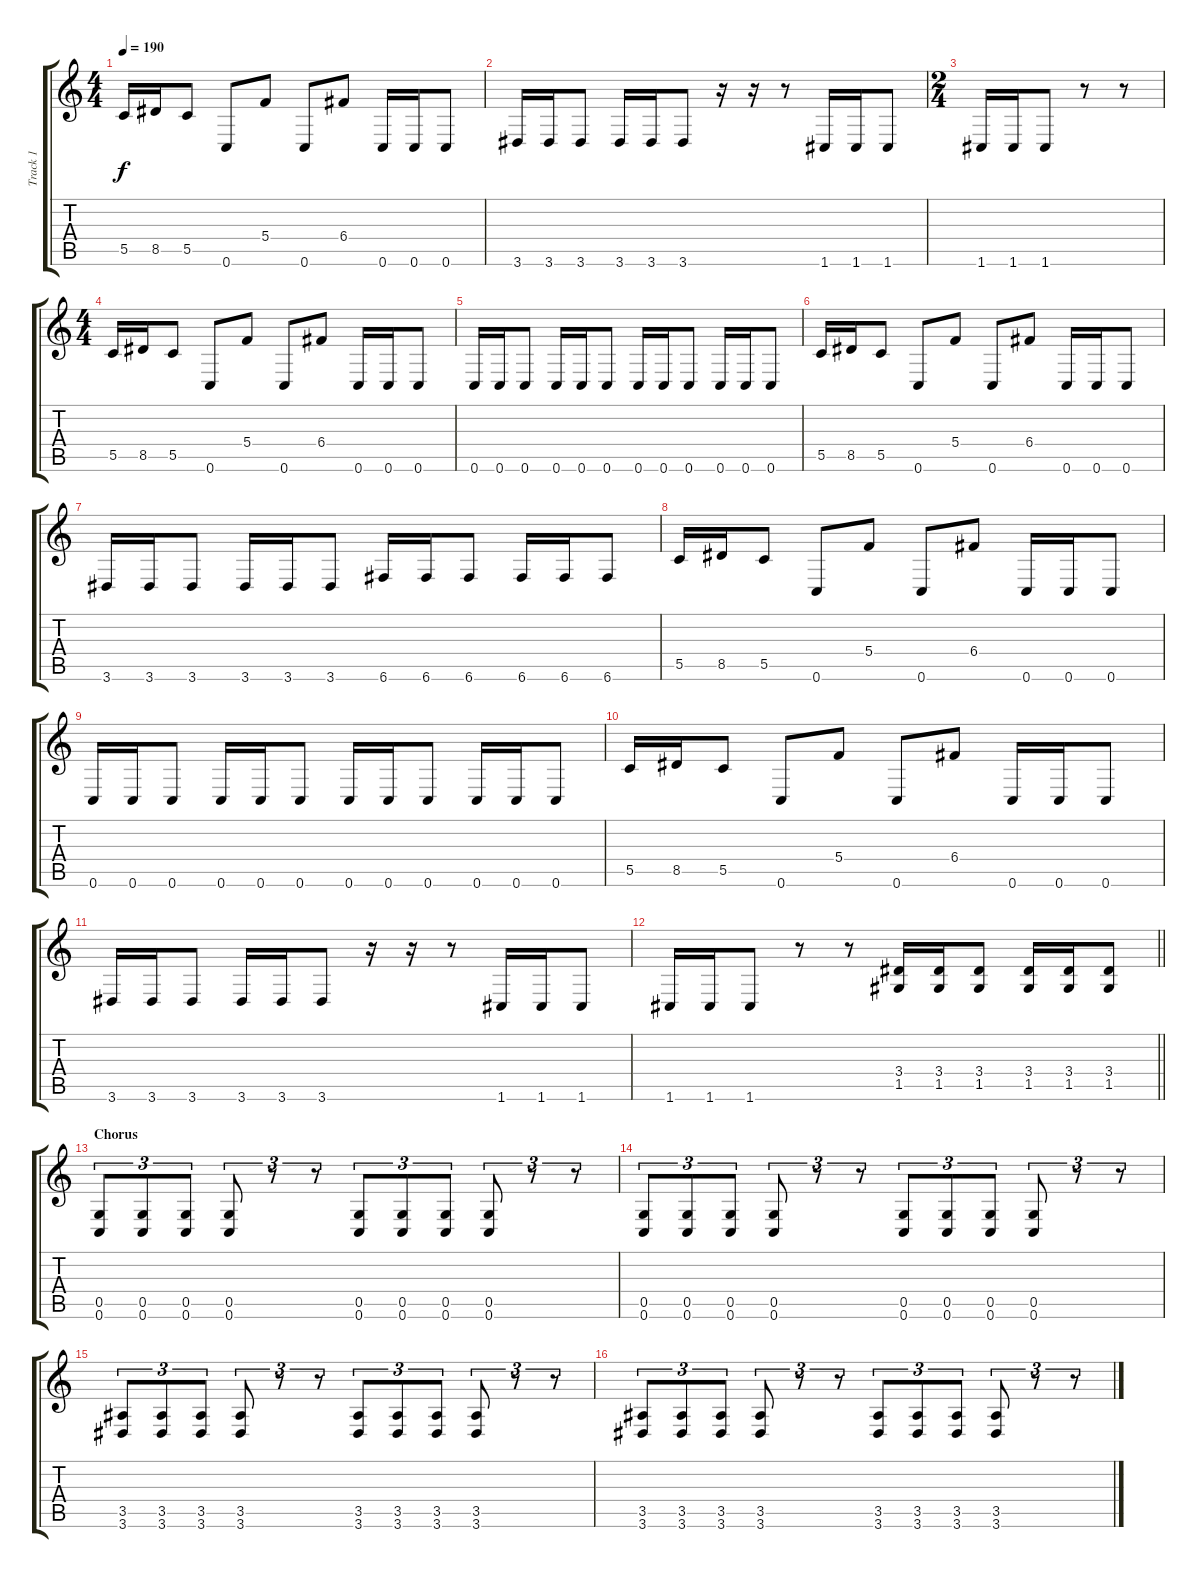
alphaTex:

\track ("Track 1" "Track 1") {instrument distortionguitar}
\staff {score tabs}
\tuning (D4 A3 F3 C3 G2 C2) {hide}
\ts (4 4)
\tempo 190
\clef g2
\ks c
5.5.16{dy f} 8.5.16 5.5.8 0.6.8 5.4.8 0.6.8 6.4.8 0.6.16 0.6.16 0.6.8 |
3.6.16 3.6.16 3.6.8 3.6.16 3.6.16 3.6.8 r.16 r.16 r.8 1.6.16 1.6.16 1.6.8 |
\ts (2 4)
1.6.16 1.6.16 1.6.8 r.8 r.8 |
\ts (4 4)
5.5.16 8.5.16 5.5.8 0.6.8 5.4.8 0.6.8 6.4.8 0.6.16 0.6.16 0.6.8 |
0.6.16 0.6.16 0.6.8 0.6.16 0.6.16 0.6.8 0.6.16 0.6.16 0.6.8 0.6.16 0.6.16 0.6.8 |
5.5.16 8.5.16 5.5.8 0.6.8 5.4.8 0.6.8 6.4.8 0.6.16 0.6.16 0.6.8 |
3.6.16 3.6.16 3.6.8 3.6.16 3.6.16 3.6.8 6.6.16 6.6.16 6.6.8 6.6.16 6.6.16 6.6.8 |
5.5.16 8.5.16 5.5.8 0.6.8 5.4.8 0.6.8 6.4.8 0.6.16 0.6.16 0.6.8 |
0.6.16 0.6.16 0.6.8 0.6.16 0.6.16 0.6.8 0.6.16 0.6.16 0.6.8 0.6.16 0.6.16 0.6.8 |
5.5.16 8.5.16 5.5.8 0.6.8 5.4.8 0.6.8 6.4.8 0.6.16 0.6.16 0.6.8 |
3.6.16 3.6.16 3.6.8 3.6.16 3.6.16 3.6.8 r.16 r.16 r.8 1.6.16 1.6.16 1.6.8 |
\barLineRight lightlight
1.6.16 1.6.16 1.6.8 r.8 r.8 (3.4 1.5).16 (3.4 1.5).16 (3.4 1.5).8 (3.4 1.5).16 (3.4 1.5).16 (3.4 1.5).8 |
\section ("" "Chorus")
(0.5 0.6).8{tu (3 2)} (0.5 0.6).8{tu (3 2)} (0.5 0.6).8{tu (3 2)} (0.5 0.6).8{tu (3 2)} r.8{tu (3 2)} r.8{tu (3 2)} (0.5 0.6).8{tu (3 2)} (0.5 0.6).8{tu (3 2)} (0.5 0.6).8{tu (3 2)} (0.5 0.6).8{tu (3 2)} r.8{tu (3 2)} r.8{tu (3 2)} |
(0.5 0.6).8{tu (3 2)} (0.5 0.6).8{tu (3 2)} (0.5 0.6).8{tu (3 2)} (0.5 0.6).8{tu (3 2)} r.8{tu (3 2)} r.8{tu (3 2)} (0.5 0.6).8{tu (3 2)} (0.5 0.6).8{tu (3 2)} (0.5 0.6).8{tu (3 2)} (0.5 0.6).8{tu (3 2)} r.8{tu (3 2)} r.8{tu (3 2)} |
(3.5 3.6).8{tu (3 2)} (3.5 3.6).8{tu (3 2)} (3.5 3.6).8{tu (3 2)} (3.5 3.6).8{tu (3 2)} r.8{tu (3 2)} r.8{tu (3 2)} (3.5 3.6).8{tu (3 2)} (3.5 3.6).8{tu (3 2)} (3.5 3.6).8{tu (3 2)} (3.5 3.6).8{tu (3 2)} r.8{tu (3 2)} r.8{tu (3 2)} |
(3.5 3.6).8{tu (3 2)} (3.5 3.6).8{tu (3 2)} (3.5 3.6).8{tu (3 2)} (3.5 3.6).8{tu (3 2)} r.8{tu (3 2)} r.8{tu (3 2)} (3.5 3.6).8{tu (3 2)} (3.5 3.6).8{tu (3 2)} (3.5 3.6).8{tu (3 2)} (3.5 3.6).8{tu (3 2)} r.8{tu (3 2)} r.8{tu (3 2)}
